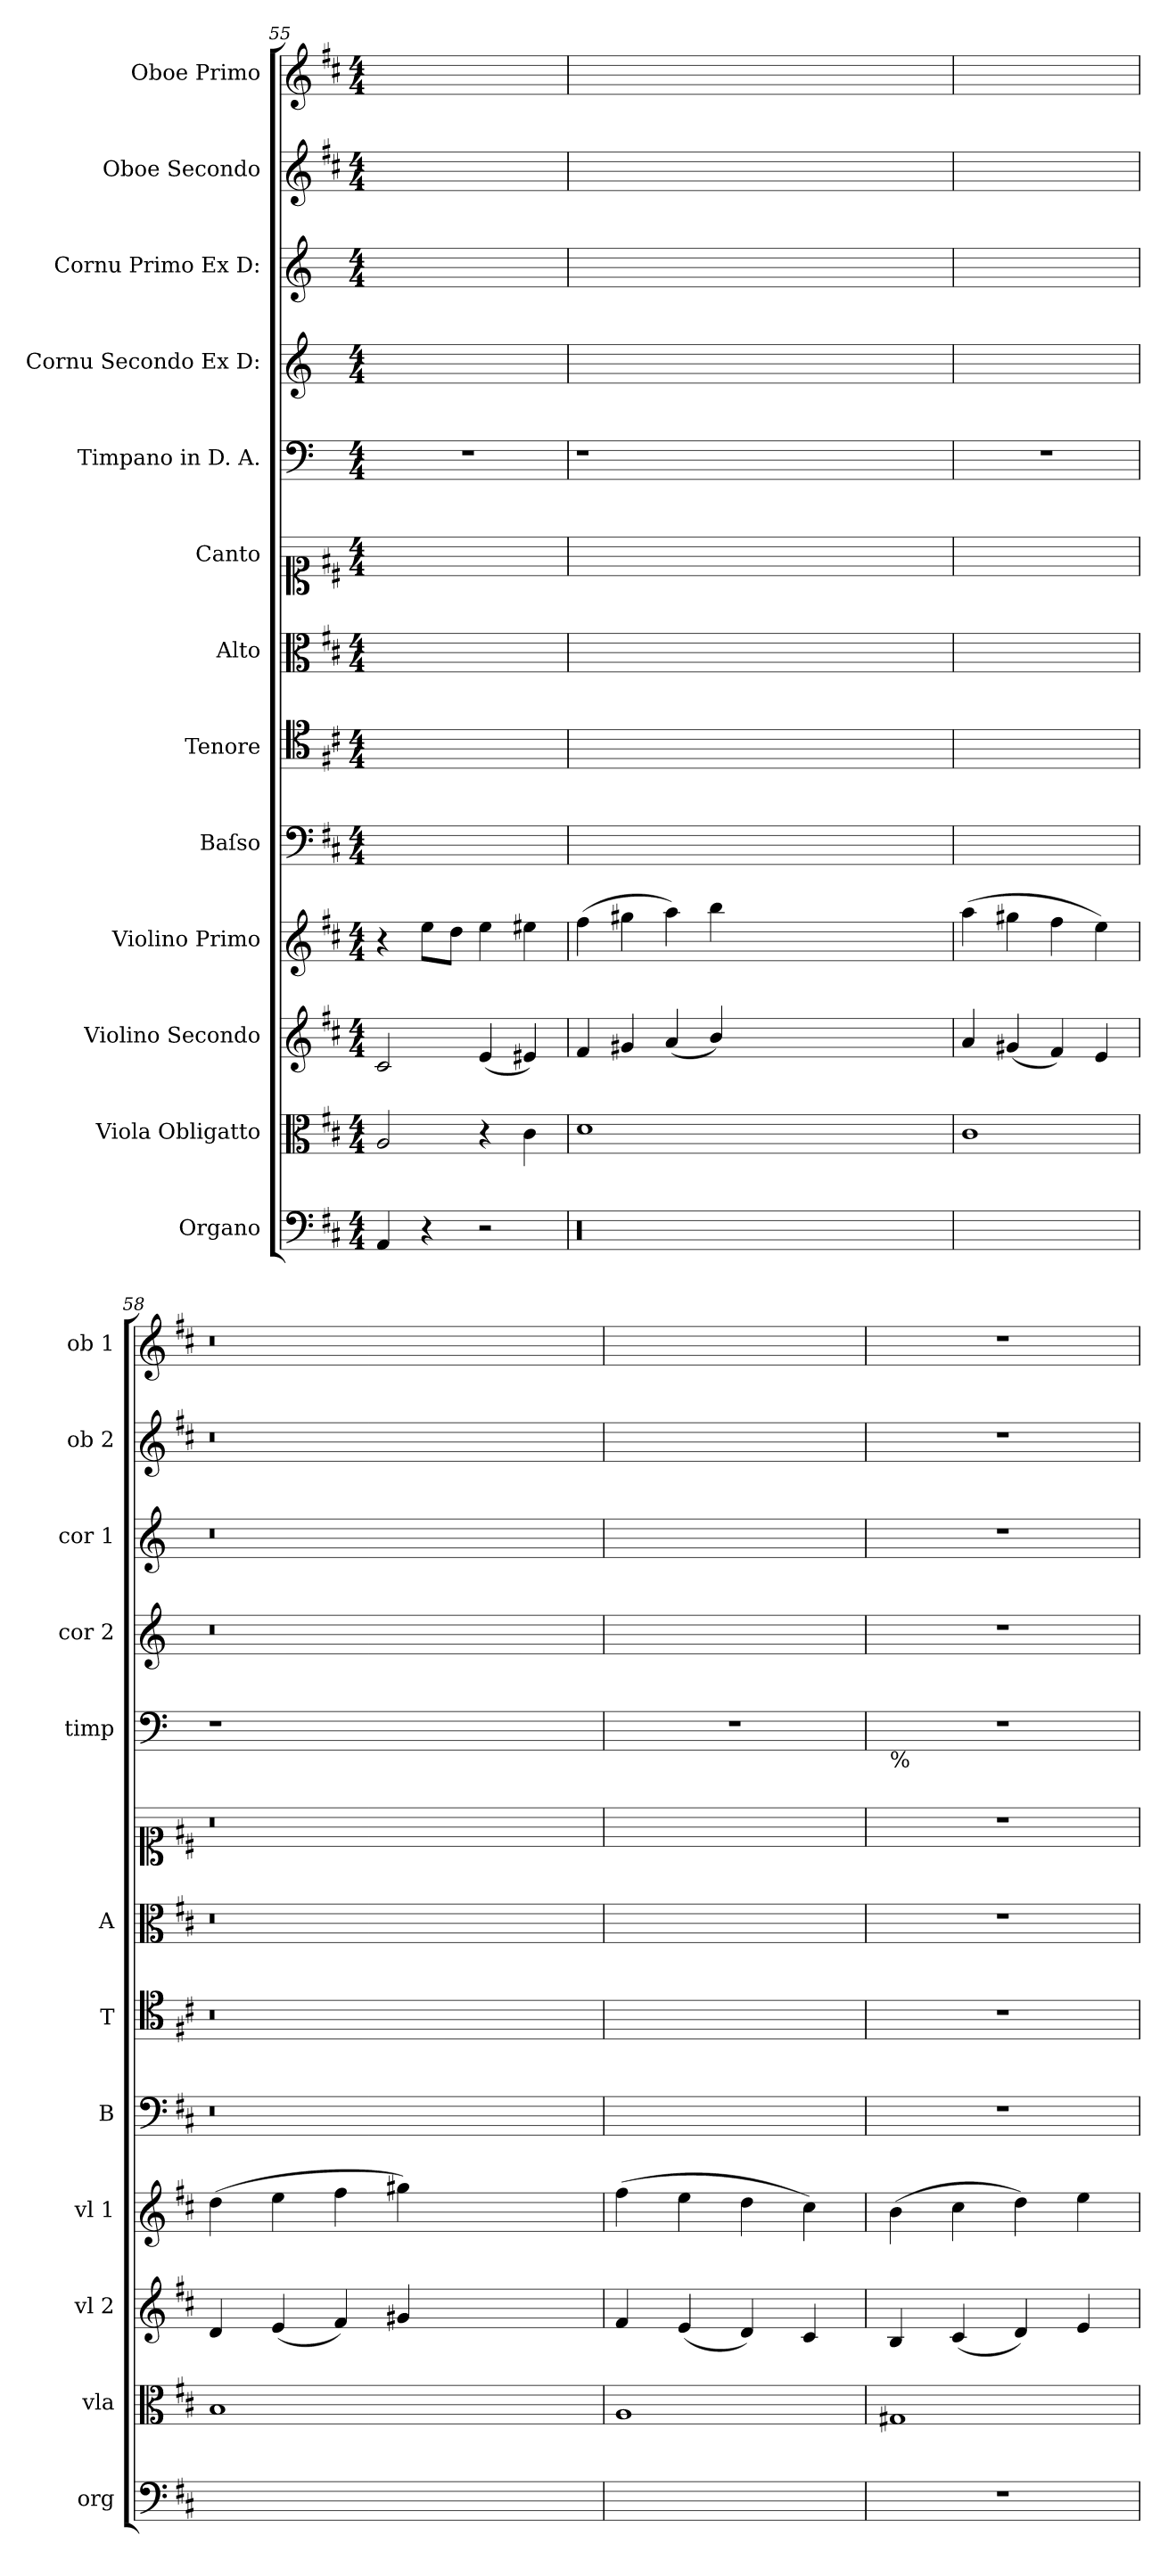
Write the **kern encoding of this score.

**kern	**kern	**kern	**kern	**kern	**kern	**kern	**kern	**kern	**kern	**kern	**kern	**kern
*part13	*part12	*part11	*part10	*part9	*part8	*part7	*part6	*part5	*part4	*part3	*part2	*part1
*staff13	*staff12	*staff11	*staff10	*staff9	*staff8	*staff7	*staff6	*staff5	*staff4	*staff3	*staff2	*staff1
*I"Organo	*I"Viola Obligatto	*I"Violino Secondo	*I"Violino Primo	*I"Baſso	*I"Tenore	*I"Alto	*I"Canto	*I"Timpano in D. A.	*I"Cornu Secondo Ex D:	*I"Cornu Primo Ex D:	*I"Oboe Secondo	*I"Oboe Primo
*I'org	*I'vla	*I'vl 2	*I'vl 1	*I'B	*I'T	*I'A	*	*I'timp	*I'cor 2	*I'cor 1	*I'ob 2	*I'ob 1
*clefF4	*clefC3	*clefG2	*clefG2	*clefF4	*clefC4	*clefC3	*clefC1	*clefF4	*clefG2	*clefG2	*clefG2	*clefG2
*	*	*	*	*	*	*	*	*	*ITrd6c10	*ITrd6c10	*	*
*k[f#c#]	*k[f#c#]	*k[f#c#]	*k[f#c#]	*k[f#c#]	*k[f#c#]	*k[f#c#]	*k[f#c#]	*k[]	*k[f#c#]	*k[f#c#]	*k[f#c#]	*k[f#c#]
*D:	*D:	*D:	*D:	*D:	*D:	*D:	*D:	*	*	*	*D:	*D:
*M4/4	*M4/4	*M4/4	*M4/4	*M4/4	*M4/4	*M4/4	*M4/4	*M4/4	*M4/4	*M4/4	*M4/4	*M4/4
=55	=55	=55	=55	=55	=55	=55	=55	=55	=55	=55	=55	=55
4AA/	2A/	2c#/	4r	1ryy	1ryy	1ryy	1ryy	1r	1ryy	1ryy	1ryy	1ryy
4r	.	.	8ee\L	.	.	.	.	.	.	.	.	.
.	.	.	8dd\J	.	.	.	.	.	.	.	.	.
2r	4r	(4e/	4ee\	.	.	.	.	.	.	.	.	.
.	4c#\	4e#X/)	4ee#X\	.	.	.	.	.	.	.	.	.
=56	=56	=56	=56	=56	=56	=56	=56	=56	=56	=56	=56	=56
00r	1d	4f#/	(4ff#\	00ryy	00ryy	00ryy	00ryy	1r	00ryy	00ryy	00ryy	00ryy
.	.	4g#X/	4gg#X\	.	.	.	.	.	.	.	.	.
.	.	(4a/	4aa\)	.	.	.	.	.	.	.	.	.
.	.	4b/)	4bb\	.	.	.	.	.	.	.	.	.
.	0.ryy	0.ryy	0.ryy	.	.	.	.	0.ryy	.	.	.	.
=57	=57	=57	=57	=57	=57	=57	=57	=57	=57	=57	=57	=57
1ryy	1c#	4a/	(4aa\	1ryy	1ryy	1ryy	1ryy	1r	1ryy	1ryy	1ryy	1ryy
.	.	(4g#X/	4gg#X\	.	.	.	.	.	.	.	.	.
.	.	4f#/)	4ff#\	.	.	.	.	.	.	.	.	.
.	.	4e/	4ee\)	.	.	.	.	.	.	.	.	.
=58	=58	=58	=58	=58	=58	=58	=58	=58	=58	=58	=58	=58
0ryy	1B	4d/	(4dd\	0r	0r	0r	0r	1r	0r	0r	0r	0r
.	.	(4e/	4ee\	.	.	.	.	.	.	.	.	.
.	.	4f#/)	4ff#\	.	.	.	.	.	.	.	.	.
.	.	4g#X/	4gg#X\)	.	.	.	.	.	.	.	.	.
.	1ryy	1ryy	1ryy	.	.	.	.	1ryy	.	.	.	.
=59	=59	=59	=59	=59	=59	=59	=59	=59	=59	=59	=59	=59
1ryy	1A	4f#/	(4ff#\	1ryy	1ryy	1ryy	1ryy	1r	1ryy	1ryy	1ryy	1ryy
.	.	(4e/	4ee\	.	.	.	.	.	.	.	.	.
.	.	4d/)	4dd\	.	.	.	.	.	.	.	.	.
.	.	4c#/	4cc#\)	.	.	.	.	.	.	.	.	.
=60	=60	=60	=60	=60	=60	=60	=60	=60	=60	=60	=60	=60
!	!	!	!	!	!	!	!	!LO:TX:b:t=%	!	!	!	!
1r	1G#X	4B/	(4b\	1r	1r	1r	1r	1r	1r	1r	1r	1r
.	.	(4c#/	4cc#\	.	.	.	.	.	.	.	.	.
.	.	4d/)	4dd\)	.	.	.	.	.	.	.	.	.
.	.	4e/	4ee\	.	.	.	.	.	.	.	.	.
=	=	=	=	=	=	=	=	=	=	=	=	=
*-	*-	*-	*-	*-	*-	*-	*-	*-	*-	*-	*-	*-
